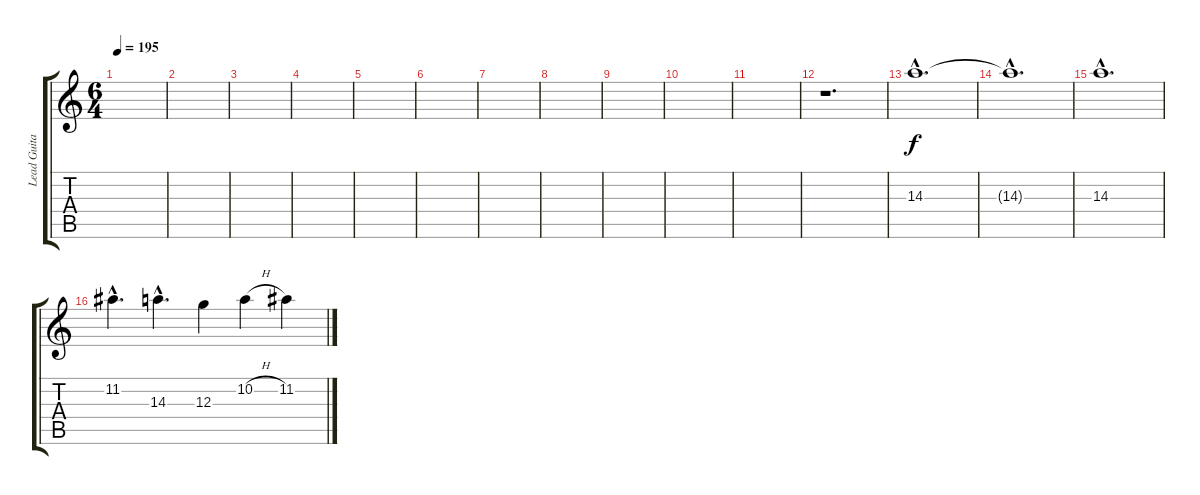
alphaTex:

\track ("Lead Guitar" "Lead Guita") {instrument distortionguitar}
\staff {score tabs}
\tuning (E4 B3 G3 D3 A2 D2) {hide}
\ts (6 4)
\tempo 195
\clef g2
\ks c
|
|
|
|
|
|
|
|
|
|
|
r.1{d volume 0} |
14.3{hac}.1{d volume 16} |
14.3{hac t}.1{d} |
14.3{hac}.1{d} |
11.2{hac}.4{d} 14.3{hac}.4{d} 12.3.4 10.2{h}.4 11.2.4
